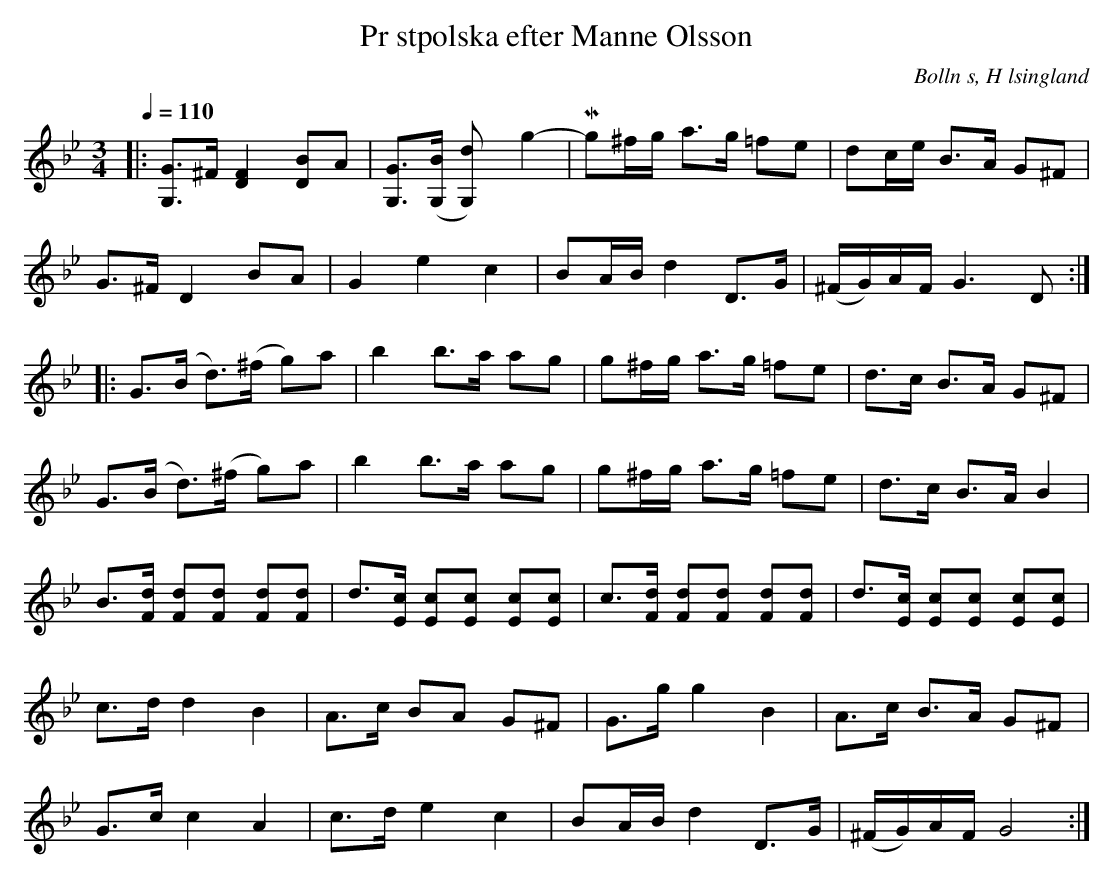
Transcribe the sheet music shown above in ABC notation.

X:1
T:Pr stpolska efter Manne Olsson
O:Bolln s, H lsingland
M:3/4
L:1/8
Q:1/4=110
K:Gm
|:[G G,]>^F   [F2 D2]       [D B]A         | [G G,]>([B G,]   [d2 G,])      g2-       | Mg^f/g/ a>g =fe | dc/e/         B>A G^F  |
G>^F   D2       BA         | G2     e2       c2           | BA/B/  d2 D>G  | (^F/G/)A/F/ G3 D  ::
G>(B   d>)(^f   g)a        | b2     b>a      ag         | g^f/g/ a>g =fe | d>c         B>A G^F  |
G>(B   d>)(^f   g)a        | b2     b>a      ag         | g^f/g/ a>g =fe | d>c         B>A B2   |
B>[Fd] [Fd][Fd] [Fd][Fd] | d>[Ec] [Ec][Ec] [Ec][Ec] | \
c>[Fd] [Fd][Fd] [Fd][Fd] | d>[Ec] [Ec][Ec] [Ec][Ec] |
c>d    d2       B2           | A>c    BA       G^F       | G>g    g2 B2     | A>c         B>A G^F  |
G>c    c2       A2           | c>d    e2       c2        | BA/B/  d2 D>G   | (^F/G/)A/F/ G4      :|
